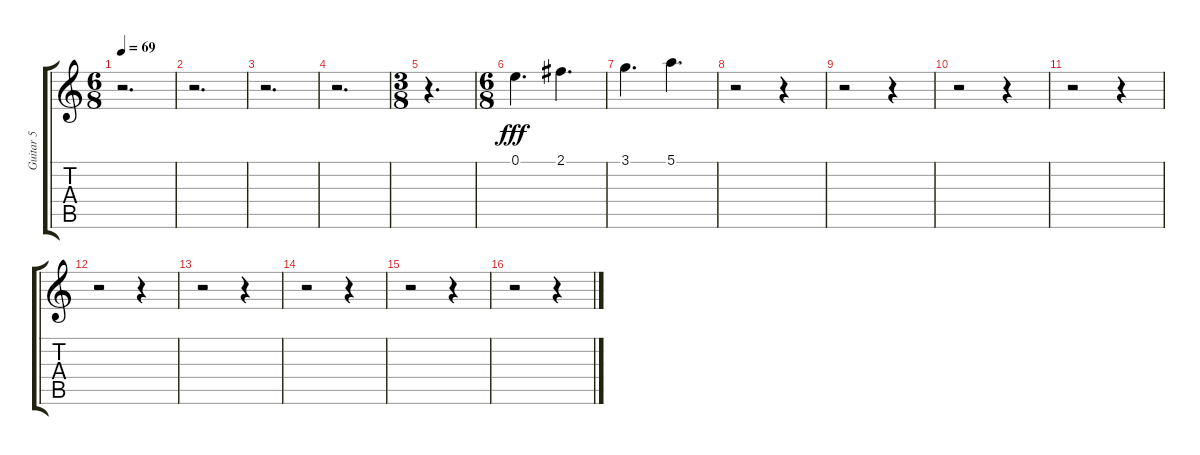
\track ("Guitar 5" "Guitar 5") {instrument acousticguitarsteel}
\staff {score tabs}
\tuning (E4 B3 G3 D3 A2 E2) {hide}
\ts (6 8)
\tempo 69
\clef g2
\ks c
r.2{d dy fff} |
r.2{d} |
r.2{d} |
r.2{d} |
\ts (3 8)
r.4{d} |
\ts (6 8)
0.1.4{d} 2.1.4{d} |
3.1.4{d} 5.1.4{d} |
r.2 r.4 |
r.2 r.4 |
r.2 r.4 |
r.2 r.4 |
r.2 r.4 |
r.2 r.4 |
r.2 r.4 |
r.2 r.4 |
r.2 r.4
